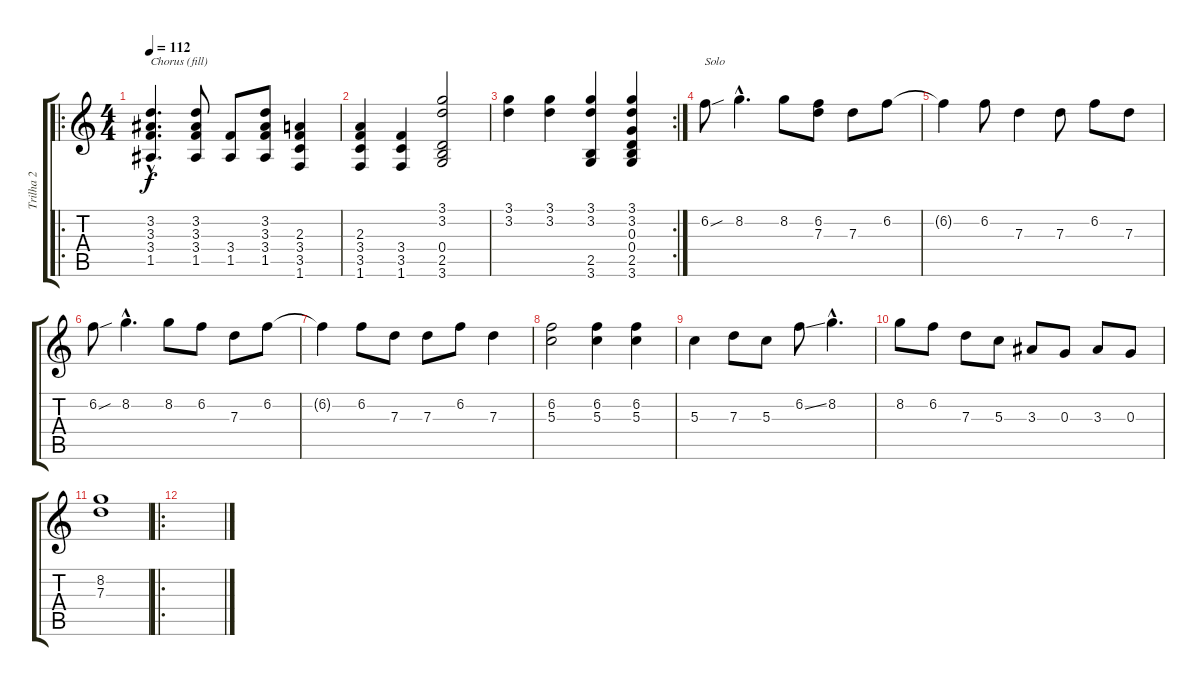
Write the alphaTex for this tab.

\track ("Trilha 2" "Trilha 2") {instrument acousticguitarsteel}
\staff {score tabs}
\tuning (E4 B3 G3 D3 A2 E2) {hide}
\ro
\ts (4 4)
\tempo 112
\clef g2
\ks c
(3.2{hac} 3.3{hac} 3.4{hac} 1.5{hac}).4{d txt "Chorus (fill)" dy f} (3.2 3.3 3.4 1.5).8 (3.4 1.5).8 (3.2 3.3 3.4 1.5).8 (2.3 3.4 3.5 1.6).4 |
(2.3 3.4 3.5 1.6).4 (3.4 3.5 1.6).4 (3.1 3.2 0.4 2.5 3.6).2 |
\rc 2
(3.1 3.2).4 (3.1 3.2).4 (3.1 3.2 2.5 3.6).4 (3.1 3.2 0.3 0.4 2.5 3.6).4 |
6.2{sou}.8{txt "Solo"} 8.2{hac}.4{d} 8.2.8 (6.2 7.3).8 7.3.8 6.2.8 |
6.2{t}.4 6.2.8 7.3.4 7.3.8 6.2.8 7.3.8 |
6.2{sou}.8 8.2{hac}.4{d} 8.2.8 6.2.8 7.3.8 6.2.8 |
6.2{t}.4 6.2.8 7.3.8 7.3.8 6.2.8 7.3.4 |
(6.2 5.3).2 (6.2 5.3).4 (6.2 5.3).4 |
5.3.4 7.3.8 5.3.8 6.2{ss}.8 8.2{hac}.4{d} |
8.2.8 6.2.8 7.3.8 5.3.8 3.3.8 0.3.8 3.3.8 0.3.8 |
(8.2 7.3).1 |
\ro
